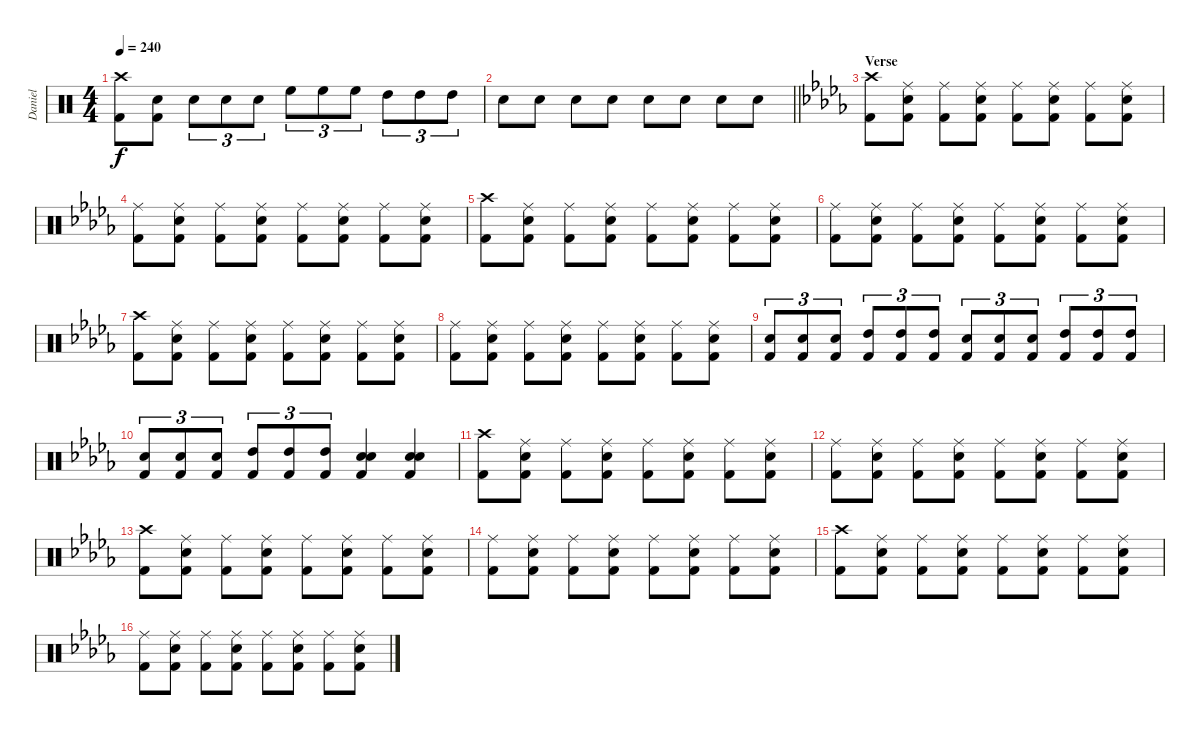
\track ("Daniel" "Daniel") {instrument percussion}
\staff {score}
\articulation defaults
\ts (4 4)
\tempo 240
\clef neutral
\ks c
("Crash high (hit)" "Kick (hit) 2").8{dy f} ("Snare (hit) 2" "Kick (hit) 2").8 "Snare (hit) 2".8{tu (3 2)} "Snare (hit) 2".8{tu (3 2)} "Snare (hit) 2".8{tu (3 2)} "High Floor Tom (hit)".8{tu (3 2)} "High Floor Tom (hit)".8{tu (3 2)} "High Floor Tom (hit)".8{tu (3 2)} "High Tom (hit)".8{tu (3 2)} "High Tom (hit)".8{tu (3 2)} "High Tom (hit)".8{tu (3 2)} |
\barLineRight lightlight "Snare (hit) 2".8 "Snare (hit) 2".8 "Snare (hit) 2".8 "Snare (hit) 2".8 "Snare (hit) 2".8 "Snare (hit) 2".8 "Snare (hit) 2".8 "Snare (hit) 2".8
|
\section ("" "Verse")
\ks bbminor
("Crash high (hit)" "Kick (hit) 2").8 ("Ride (middle)" "Snare (hit) 2" "Kick (hit) 2").8 ("Ride (middle)" "Kick (hit) 2").8 ("Ride (middle)" "Snare (hit) 2" "Kick (hit) 2").8 ("Ride (middle)" "Kick (hit) 2").8 ("Ride (middle)" "Snare (hit) 2" "Kick (hit) 2").8 ("Ride (middle)" "Kick (hit) 2").8 ("Ride (middle)" "Snare (hit) 2" "Kick (hit) 2").8 |
("Ride (middle)" "Kick (hit) 2").8 ("Ride (middle)" "Snare (hit) 2" "Kick (hit) 2").8 ("Ride (middle)" "Kick (hit) 2").8 ("Ride (middle)" "Snare (hit) 2" "Kick (hit) 2").8 ("Ride (middle)" "Kick (hit) 2").8 ("Ride (middle)" "Snare (hit) 2" "Kick (hit) 2").8 ("Ride (middle)" "Kick (hit) 2").8 ("Ride (middle)" "Snare (hit) 2" "Kick (hit) 2").8 |
("Crash high (hit)" "Kick (hit) 2").8 ("Ride (middle)" "Snare (hit) 2" "Kick (hit) 2").8 ("Ride (middle)" "Kick (hit) 2").8 ("Ride (middle)" "Snare (hit) 2" "Kick (hit) 2").8 ("Ride (middle)" "Kick (hit) 2").8 ("Ride (middle)" "Snare (hit) 2" "Kick (hit) 2").8 ("Ride (middle)" "Kick (hit) 2").8 ("Ride (middle)" "Snare (hit) 2" "Kick (hit) 2").8 |
("Ride (middle)" "Kick (hit) 2").8 ("Ride (middle)" "Snare (hit) 2" "Kick (hit) 2").8 ("Ride (middle)" "Kick (hit) 2").8 ("Ride (middle)" "Snare (hit) 2" "Kick (hit) 2").8 ("Ride (middle)" "Kick (hit) 2").8 ("Ride (middle)" "Snare (hit) 2" "Kick (hit) 2").8 ("Ride (middle)" "Kick (hit) 2").8 ("Ride (middle)" "Snare (hit) 2" "Kick (hit) 2").8 |
("Crash high (hit)" "Kick (hit) 2").8 ("Ride (middle)" "Snare (hit) 2" "Kick (hit) 2").8 ("Ride (middle)" "Kick (hit) 2").8 ("Ride (middle)" "Snare (hit) 2" "Kick (hit) 2").8 ("Ride (middle)" "Kick (hit) 2").8 ("Ride (middle)" "Snare (hit) 2" "Kick (hit) 2").8 ("Ride (middle)" "Kick (hit) 2").8 ("Ride (middle)" "Snare (hit) 2" "Kick (hit) 2").8 |
("Ride (middle)" "Kick (hit) 2").8 ("Ride (middle)" "Snare (hit) 2" "Kick (hit) 2").8 ("Ride (middle)" "Kick (hit) 2").8 ("Ride (middle)" "Snare (hit) 2" "Kick (hit) 2").8 ("Ride (middle)" "Kick (hit) 2").8 ("Ride (middle)" "Snare (hit) 2" "Kick (hit) 2").8 ("Ride (middle)" "Kick (hit) 2").8 ("Ride (middle)" "Snare (hit) 2" "Kick (hit) 2").8 |
("Snare (hit) 2" "Kick (hit) 2").8{tu (3 2)} ("Snare (hit) 2" "Kick (hit) 2").8{tu (3 2)} ("Snare (hit) 2" "Kick (hit) 2").8{tu (3 2)} ("High Tom (hit)" "Kick (hit) 2").8{tu (3 2)} ("High Tom (hit)" "Kick (hit) 2").8{tu (3 2)} ("High Tom (hit)" "Kick (hit) 2").8{tu (3 2)} ("Snare (hit) 2" "Kick (hit) 2").8{tu (3 2)} ("Snare (hit) 2" "Kick (hit) 2").8{tu (3 2)} ("Snare (hit) 2" "Kick (hit) 2").8{tu (3 2)} ("High Tom (hit)" "Kick (hit) 2").8{tu (3 2)} ("High Tom (hit)" "Kick (hit) 2").8{tu (3 2)} ("High Tom (hit)" "Kick (hit) 2").8{tu (3 2)} |
("Snare (hit) 2" "Kick (hit) 2").8{tu (3 2)} ("Snare (hit) 2" "Kick (hit) 2").8{tu (3 2)} ("Snare (hit) 2" "Kick (hit) 2").8{tu (3 2)} ("High Tom (hit)" "Kick (hit) 2").8{tu (3 2)} ("High Tom (hit)" "Kick (hit) 2").8{tu (3 2)} ("High Tom (hit)" "Kick (hit) 2").8{tu (3 2)} ("Snare (hit) 2" "Snare (hit) 2" "Kick (hit) 2").4 ("Snare (hit) 2" "Snare (hit) 2" "Kick (hit) 2").4 |
("Crash high (hit)" "Kick (hit) 2").8 ("Ride (middle)" "Snare (hit) 2" "Kick (hit) 2").8 ("Ride (middle)" "Kick (hit) 2").8 ("Ride (middle)" "Snare (hit) 2" "Kick (hit) 2").8 ("Ride (middle)" "Kick (hit) 2").8 ("Ride (middle)" "Snare (hit) 2" "Kick (hit) 2").8 ("Ride (middle)" "Kick (hit) 2").8 ("Ride (middle)" "Snare (hit) 2" "Kick (hit) 2").8 |
("Ride (middle)" "Kick (hit) 2").8 ("Ride (middle)" "Snare (hit) 2" "Kick (hit) 2").8 ("Ride (middle)" "Kick (hit) 2").8 ("Ride (middle)" "Snare (hit) 2" "Kick (hit) 2").8 ("Ride (middle)" "Kick (hit) 2").8 ("Ride (middle)" "Snare (hit) 2" "Kick (hit) 2").8 ("Ride (middle)" "Kick (hit) 2").8 ("Ride (middle)" "Snare (hit) 2" "Kick (hit) 2").8 |
("Crash high (hit)" "Kick (hit) 2").8 ("Ride (middle)" "Snare (hit) 2" "Kick (hit) 2").8 ("Ride (middle)" "Kick (hit) 2").8 ("Ride (middle)" "Snare (hit) 2" "Kick (hit) 2").8 ("Ride (middle)" "Kick (hit) 2").8 ("Ride (middle)" "Snare (hit) 2" "Kick (hit) 2").8 ("Ride (middle)" "Kick (hit) 2").8 ("Ride (middle)" "Snare (hit) 2" "Kick (hit) 2").8 |
("Ride (middle)" "Kick (hit) 2").8 ("Ride (middle)" "Snare (hit) 2" "Kick (hit) 2").8 ("Ride (middle)" "Kick (hit) 2").8 ("Ride (middle)" "Snare (hit) 2" "Kick (hit) 2").8 ("Ride (middle)" "Kick (hit) 2").8 ("Ride (middle)" "Snare (hit) 2" "Kick (hit) 2").8 ("Ride (middle)" "Kick (hit) 2").8 ("Ride (middle)" "Snare (hit) 2" "Kick (hit) 2").8 |
("Crash high (hit)" "Kick (hit) 2").8 ("Ride (middle)" "Snare (hit) 2" "Kick (hit) 2").8 ("Ride (middle)" "Kick (hit) 2").8 ("Ride (middle)" "Snare (hit) 2" "Kick (hit) 2").8 ("Ride (middle)" "Kick (hit) 2").8 ("Ride (middle)" "Snare (hit) 2" "Kick (hit) 2").8 ("Ride (middle)" "Kick (hit) 2").8 ("Ride (middle)" "Snare (hit) 2" "Kick (hit) 2").8 |
("Ride (middle)" "Kick (hit) 2").8 ("Ride (middle)" "Snare (hit) 2" "Kick (hit) 2").8 ("Ride (middle)" "Kick (hit) 2").8 ("Ride (middle)" "Snare (hit) 2" "Kick (hit) 2").8 ("Ride (middle)" "Kick (hit) 2").8 ("Ride (middle)" "Snare (hit) 2" "Kick (hit) 2").8 ("Ride (middle)" "Kick (hit) 2").8 ("Ride (middle)" "Snare (hit) 2" "Kick (hit) 2").8
